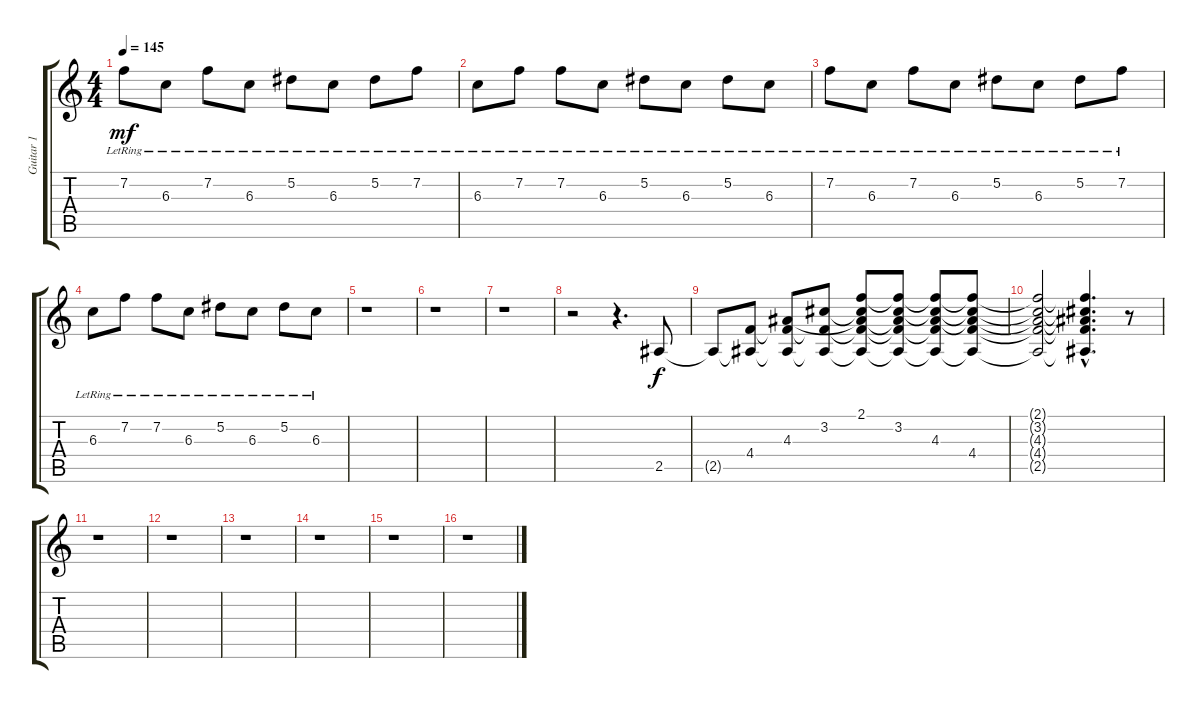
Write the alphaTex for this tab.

\track ("Guitar 1" "Guitar 1") {instrument overdrivenguitar}
\staff {score tabs}
\tuning (Eb4 Bb3 Gb3 Db3 Ab2 Eb2) {hide}
\ts (4 4)
\tempo 145
\clef g2
\ks c
7.2{lr}.8{dy mf} 6.3{lr}.8 7.2{lr}.8 6.3{lr}.8 5.2{lr}.8 6.3{lr}.8 5.2{lr}.8 7.2{lr}.8 |
6.3{lr}.8 7.2{lr}.8 7.2{lr}.8 6.3{lr}.8 5.2{lr}.8 6.3{lr}.8 5.2{lr}.8 6.3{lr}.8 |
7.2{lr}.8 6.3{lr}.8 7.2{lr}.8 6.3{lr}.8 5.2{lr}.8 6.3{lr}.8 5.2{lr}.8 7.2{lr}.8 |
6.3{lr}.8 7.2{lr}.8 7.2{lr}.8 6.3{lr}.8 5.2{lr}.8 6.3{lr}.8 5.2{lr}.8 6.3{lr}.8 |
r.1 |
r.1 |
r.1 |
r.2 r.4{d} 2.5.8{dy f volume 10} |
2.5{t}.8 (4.4 2.5{t}).8 (4.3 4.4{t} 2.5{t}).8 (3.2 4.4{t} 2.5{t}).8 (2.1 3.2{t} 4.3{t} 4.4{t} 2.5{t}).8 (2.1{t} 3.2 4.3{t} 4.4{t} 2.5{t}).8 (2.1{t} 3.2{t} 4.3 4.4{t} 2.5{t}).8 (2.1{t} 3.2{t} 4.3{t} 4.4 2.5{t}).8 |
(2.1{t} 3.2{t} 4.3{t} 4.4{t} 2.5{t}).2 (2.1{hac t} 3.2{hac t} 4.3{hac t} 4.4{hac t} 2.5{hac t}).4{d} r.8{volume 16} |
r.1 |
r.1 |
r.1 |
r.1 |
r.1 |
r.1
